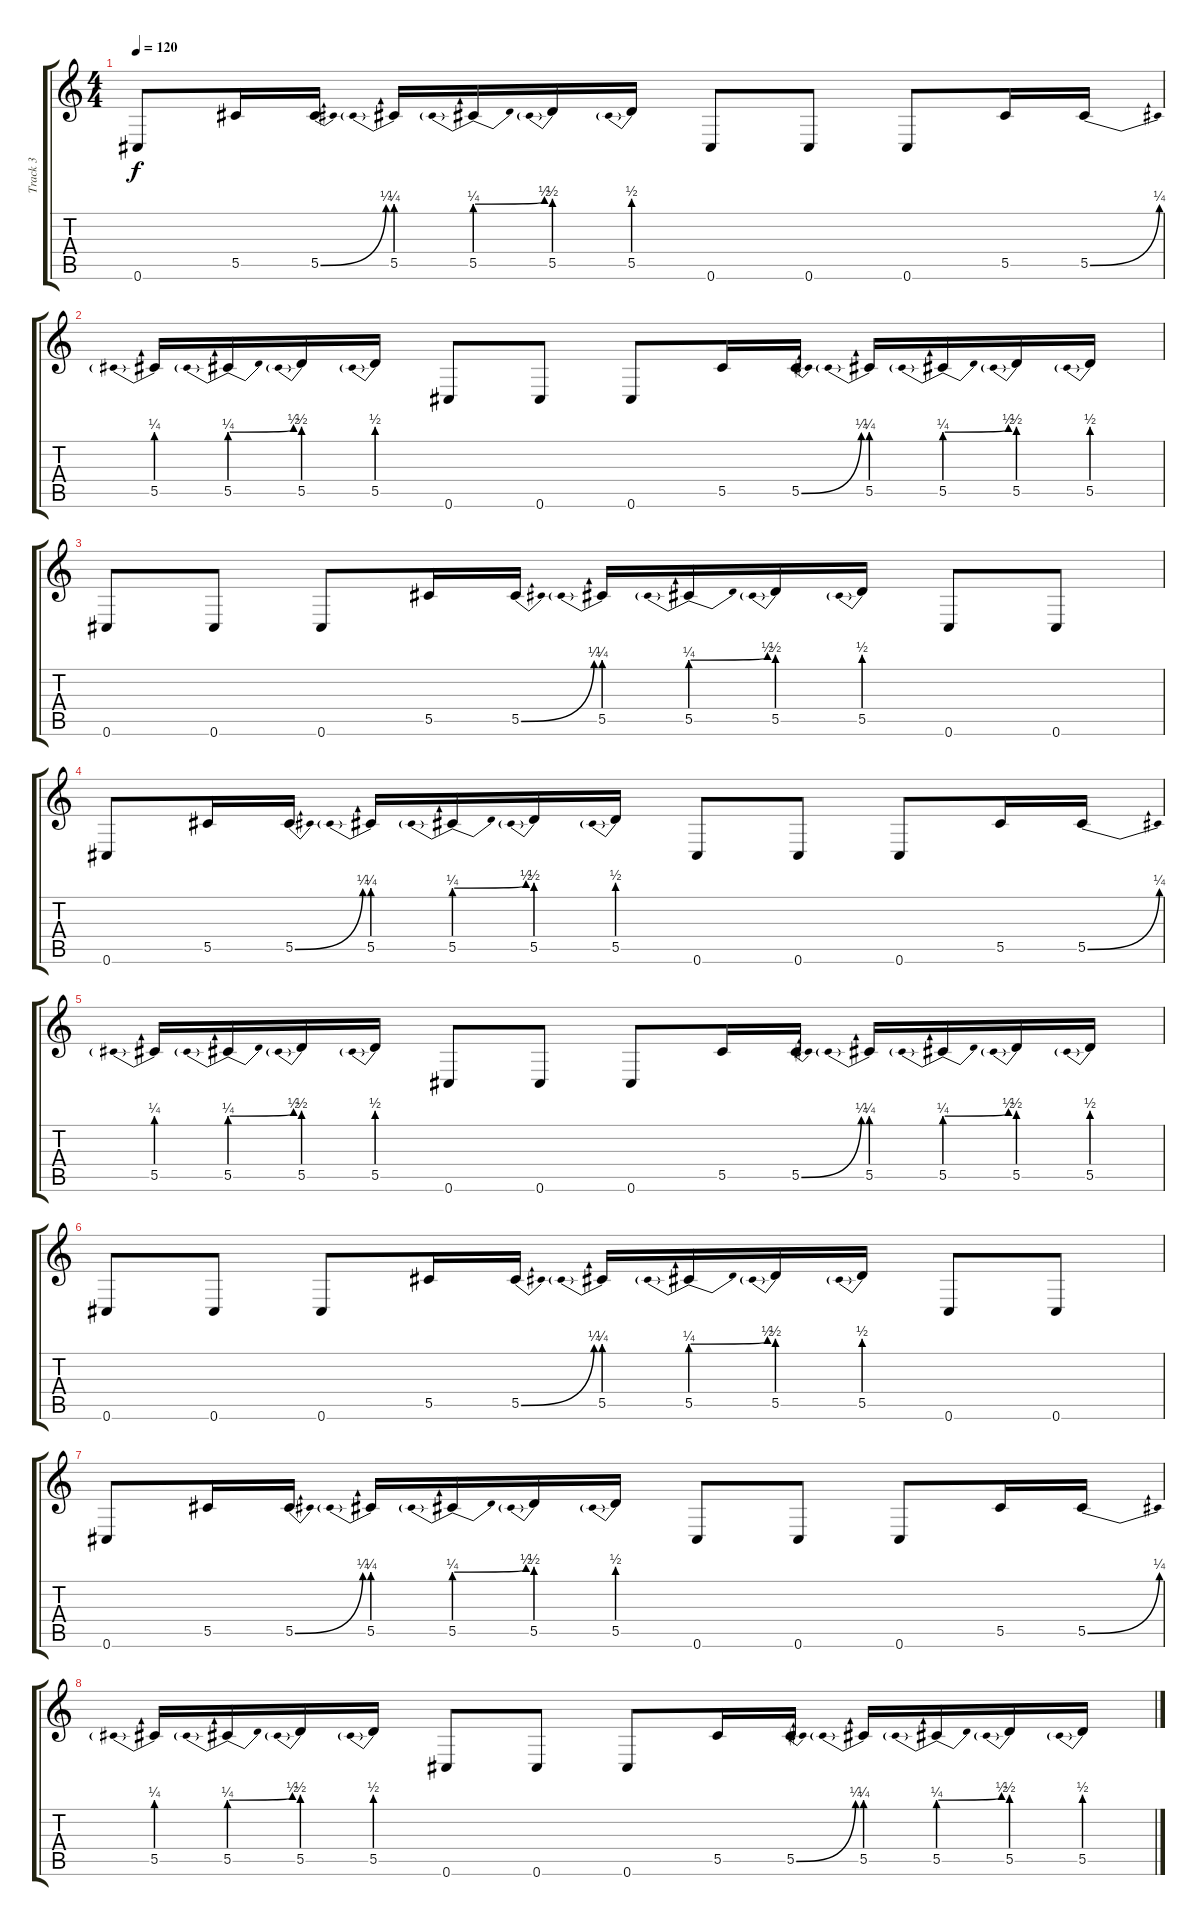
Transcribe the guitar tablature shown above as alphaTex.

\track ("Track 3" "Track 3") {instrument distortionguitar}
\staff {score tabs}
\tuning (Eb4 Bb3 Gb3 Db3 Ab2 Db2) {hide}
\ts (4 4)
\tempo 120
\clef g2
\ks c
0.6.8{dy f} 5.5.16 5.5{be (bend 0 0 60 1)}.16 5.5{be (prebend 0 1 60 1)}.16 5.5{be (prebendbend 0 1 60 2)}.16 5.5{be (prebend 0 2 60 2)}.16 5.5{be (prebend 0 2 60 2)}.16 0.6.8 0.6.8 0.6.8 5.5.16 5.5{be (bend 0 0 60 1)}.16 |
5.5{be (prebend 0 1 60 1)}.16 5.5{be (prebendbend 0 1 60 2)}.16 5.5{be (prebend 0 2 60 2)}.16 5.5{be (prebend 0 2 60 2)}.16 0.6.8 0.6.8 0.6.8 5.5.16 5.5{be (bend 0 0 60 1)}.16 5.5{be (prebend 0 1 60 1)}.16 5.5{be (prebendbend 0 1 60 2)}.16 5.5{be (prebend 0 2 60 2)}.16 5.5{be (prebend 0 2 60 2)}.16 |
0.6.8 0.6.8 0.6.8 5.5.16 5.5{be (bend 0 0 60 1)}.16 5.5{be (prebend 0 1 60 1)}.16 5.5{be (prebendbend 0 1 60 2)}.16 5.5{be (prebend 0 2 60 2)}.16 5.5{be (prebend 0 2 60 2)}.16 0.6.8 0.6.8 |
0.6.8 5.5.16 5.5{be (bend 0 0 60 1)}.16 5.5{be (prebend 0 1 60 1)}.16 5.5{be (prebendbend 0 1 60 2)}.16 5.5{be (prebend 0 2 60 2)}.16 5.5{be (prebend 0 2 60 2)}.16 0.6.8 0.6.8 0.6.8 5.5.16 5.5{be (bend 0 0 60 1)}.16 |
5.5{be (prebend 0 1 60 1)}.16 5.5{be (prebendbend 0 1 60 2)}.16 5.5{be (prebend 0 2 60 2)}.16 5.5{be (prebend 0 2 60 2)}.16 0.6.8 0.6.8 0.6.8 5.5.16 5.5{be (bend 0 0 60 1)}.16 5.5{be (prebend 0 1 60 1)}.16 5.5{be (prebendbend 0 1 60 2)}.16 5.5{be (prebend 0 2 60 2)}.16 5.5{be (prebend 0 2 60 2)}.16 |
0.6.8 0.6.8 0.6.8 5.5.16 5.5{be (bend 0 0 60 1)}.16 5.5{be (prebend 0 1 60 1)}.16 5.5{be (prebendbend 0 1 60 2)}.16 5.5{be (prebend 0 2 60 2)}.16 5.5{be (prebend 0 2 60 2)}.16 0.6.8 0.6.8 |
0.6.8 5.5.16 5.5{be (bend 0 0 60 1)}.16 5.5{be (prebend 0 1 60 1)}.16 5.5{be (prebendbend 0 1 60 2)}.16 5.5{be (prebend 0 2 60 2)}.16 5.5{be (prebend 0 2 60 2)}.16 0.6.8 0.6.8 0.6.8 5.5.16 5.5{be (bend 0 0 60 1)}.16 |
5.5{be (prebend 0 1 60 1)}.16 5.5{be (prebendbend 0 1 60 2)}.16 5.5{be (prebend 0 2 60 2)}.16 5.5{be (prebend 0 2 60 2)}.16 0.6.8 0.6.8 0.6.8 5.5.16 5.5{be (bend 0 0 60 1)}.16 5.5{be (prebend 0 1 60 1)}.16 5.5{be (prebendbend 0 1 60 2)}.16 5.5{be (prebend 0 2 60 2)}.16 5.5{be (prebend 0 2 60 2)}.16
